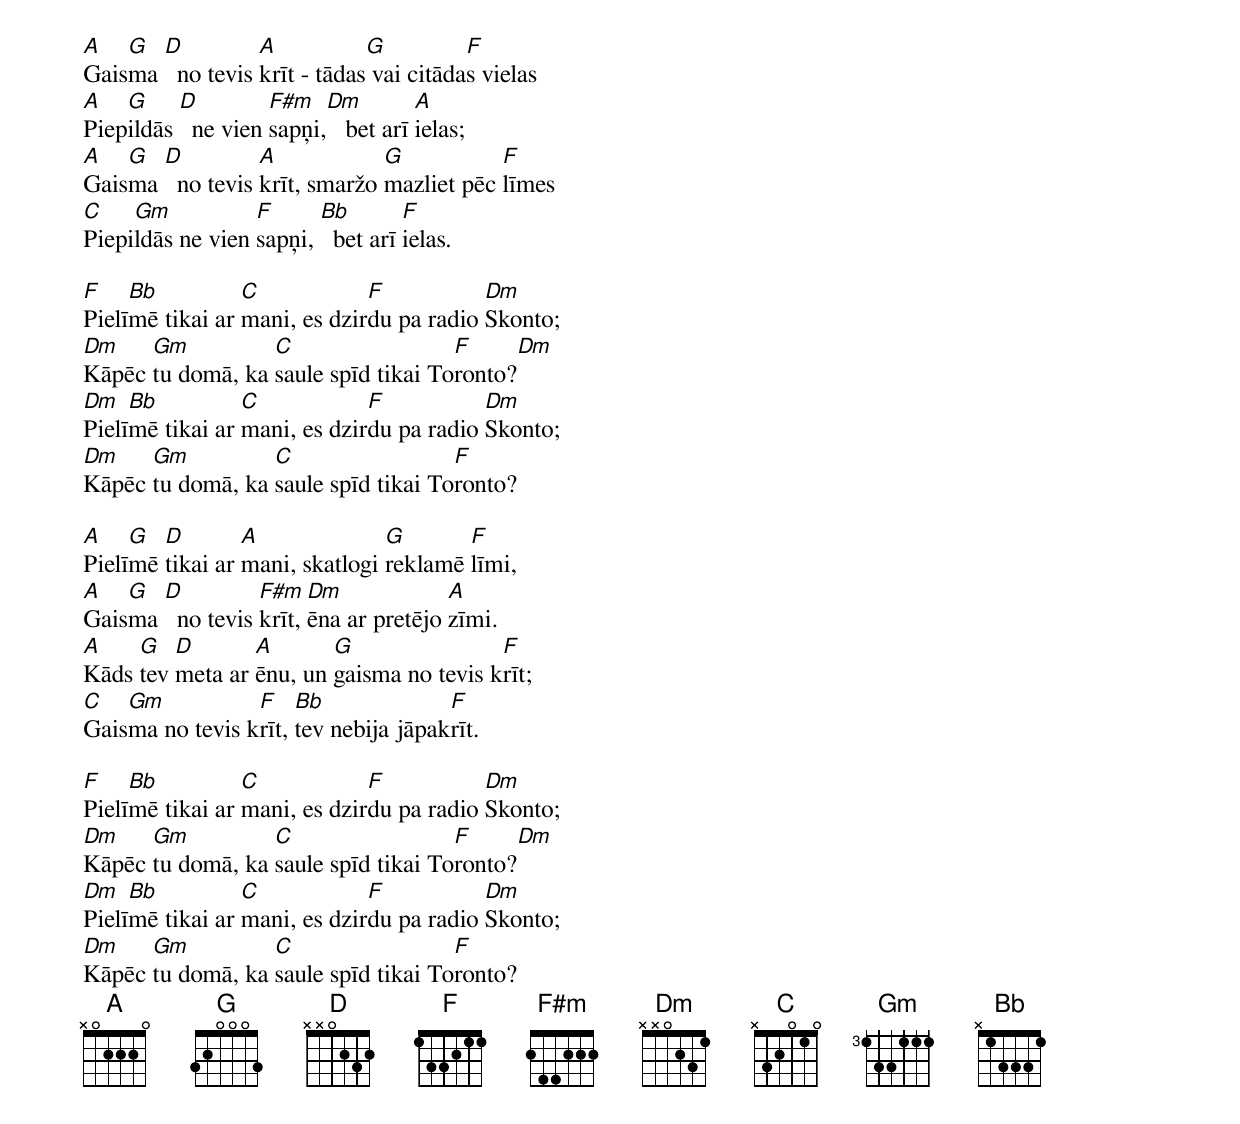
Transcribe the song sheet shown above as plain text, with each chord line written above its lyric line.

A   G  D          A           G          F
Gaisma   no tevis krīt - tādas vai citādas vielas
A   G     D         F#m   Dm         A
Piepildās   ne vien sapņi,   bet arī ielas;
A   G  D          A            G           F
Gaisma   no tevis krīt, smaržo mazliet pēc līmes
C    Gm           F      Bb        F
Piepildās ne vien sapņi,   bet arī ielas.

F    Bb          C            F           Dm
Pielīmē tikai ar mani, es dzirdu pa radio Skonto;
Dm    Gm          C                  F       Dm
Kāpēc tu domā, ka saule spīd tikai Toronto?
Dm   Bb          C            F           Dm
Pielīmē tikai ar mani, es dzirdu pa radio Skonto;
Dm    Gm          C                  F
Kāpēc tu domā, ka saule spīd tikai Toronto?

A    G  D        A              G       F
Pielīmē tikai ar mani, skatlogi reklamē līmi,
A   G  D          F#m   Dm             A
Gaisma   no tevis krīt, ēna ar pretējo zīmi.
A    G   D       A       G                F
Kāds tev meta ar ēnu, un gaisma no tevis krīt;
C   Gm           F    Bb              F
Gaisma no tevis krīt, tev nebija jāpakrīt.

F    Bb          C            F           Dm
Pielīmē tikai ar mani, es dzirdu pa radio Skonto;
Dm    Gm          C                  F       Dm
Kāpēc tu domā, ka saule spīd tikai Toronto?
Dm   Bb          C            F           Dm
Pielīmē tikai ar mani, es dzirdu pa radio Skonto;
Dm    Gm          C                  F
Kāpēc tu domā, ka saule spīd tikai Toronto?
